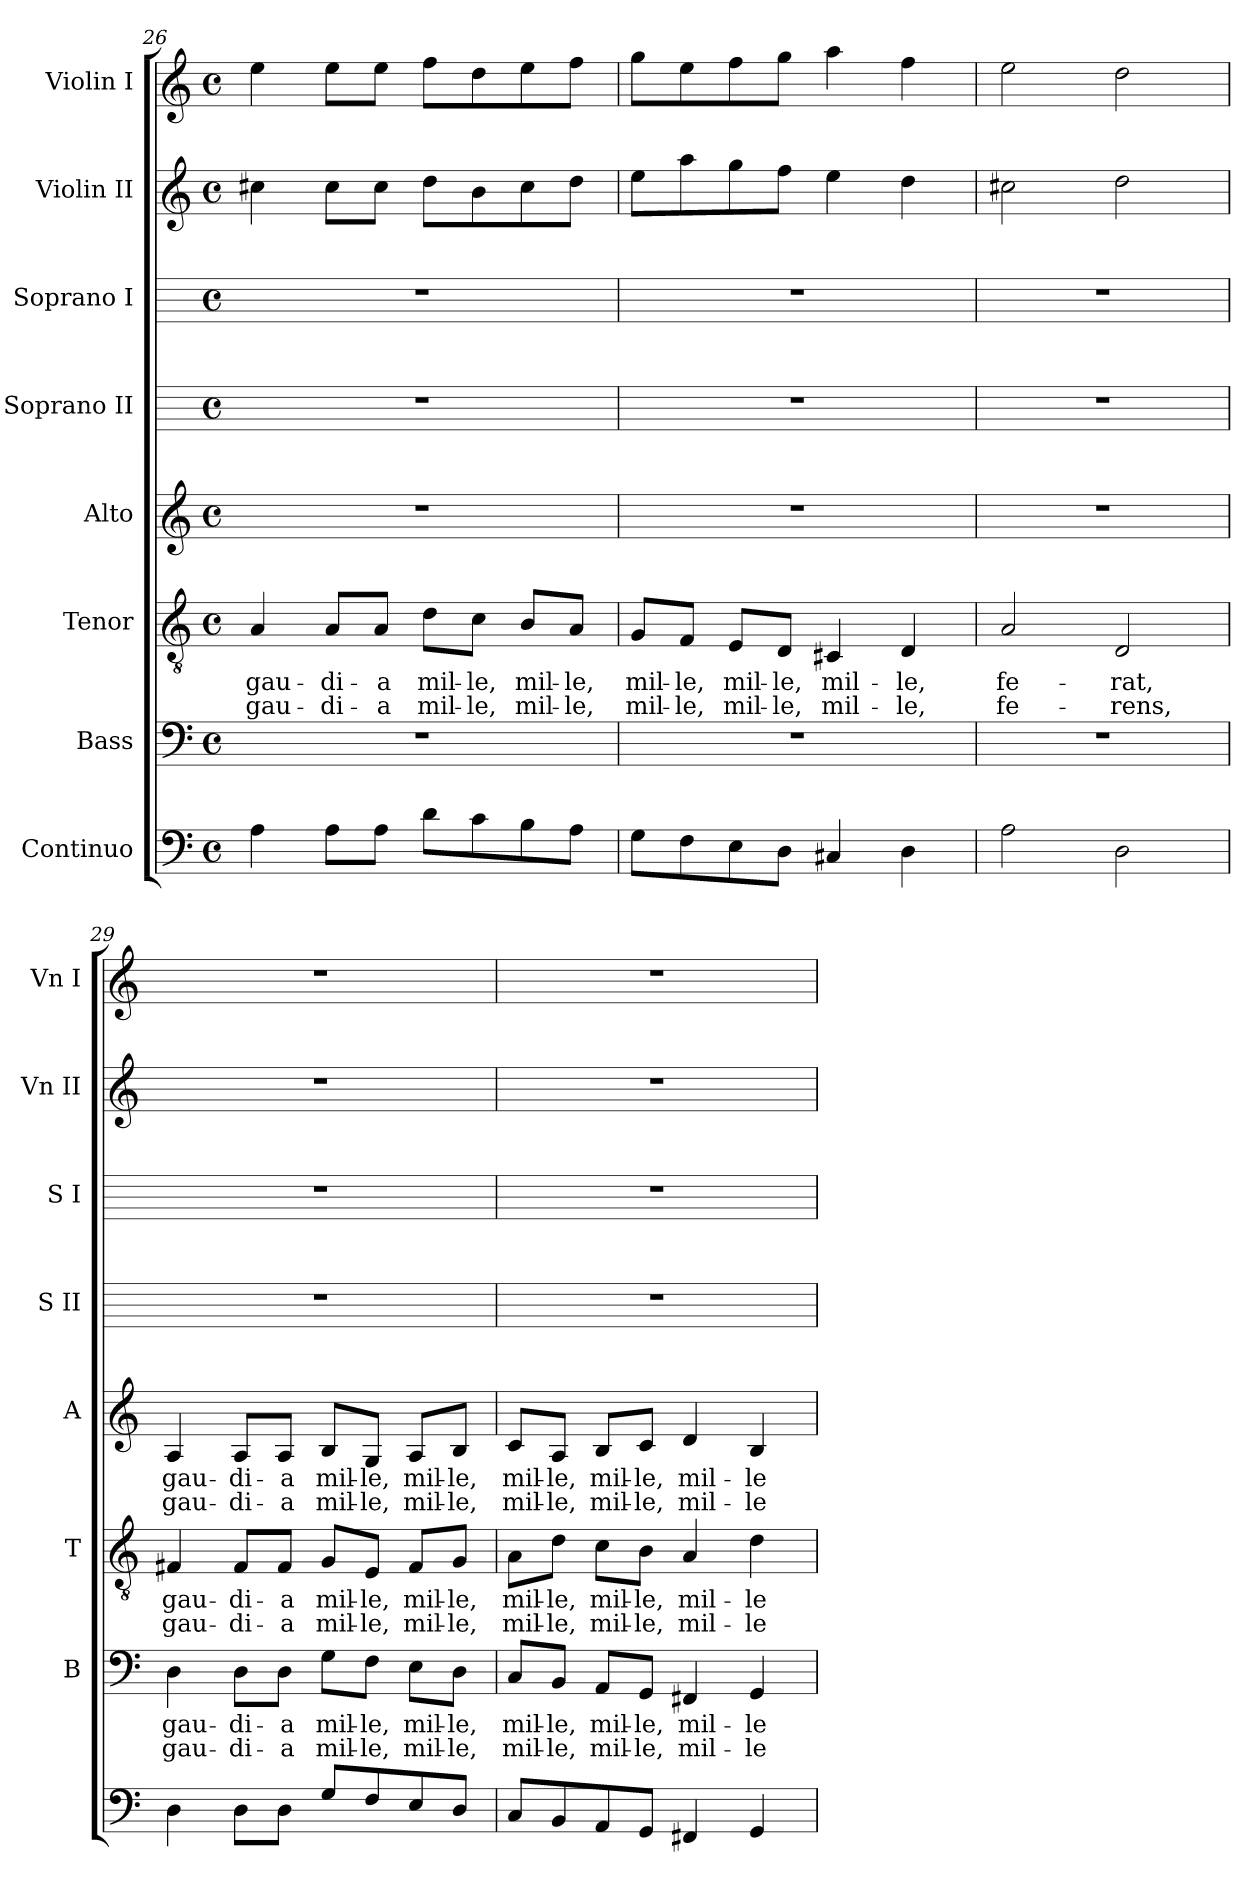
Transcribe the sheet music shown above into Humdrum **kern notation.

**kern	**kern	**text	**text	**kern	**text	**text	**kern	**text	**text	**kern	**kern	**kern	**kern
*part8	*part7	*part7	*part7	*part6	*part6	*part6	*part5	*part5	*part5	*part4	*part3	*part2	*part1
*staff8	*staff7	*staff7	*staff7	*staff6	*staff6	*staff6	*staff5	*staff5	*staff5	*staff4	*staff3	*staff2	*staff1
*I"Continuo	*I"Bass	*	*	*I"Tenor	*	*	*I"Alto	*	*	*I"Soprano II	*I"Soprano I	*I"Violin II	*I"Violin I
*	*I'B	*	*	*I'T	*	*	*I'A	*	*	*I'S II	*I'S I	*I'Vn II	*I'Vn I
!!LO:LB:g=z
*clefF4	*clefF4	*	*	*clefGv2	*	*	*clefG2	*	*	*	*	*clefG2	*clefG2
*k[]	*k[]	*	*	*k[]	*	*	*k[]	*	*	*	*	*k[]	*k[]
*C:	*C:	*	*	*C:	*	*	*C:	*	*	*	*	*C:	*C:
*M4/4	*M4/4	*	*	*M4/4	*	*	*M4/4	*	*	*M4/4	*M4/4	*M4/4	*M4/4
*met(c)	*met(c)	*	*	*met(c)	*	*	*met(c)	*	*	*met(c)	*met(c)	*met(c)	*met(c)
=26	=26	=26	=26	=26	=26	=26	=26	=26	=26	=26	=26	=26	=26
!	!	!	!	!	!LO:LY:b	!LO:LY:b	!	!	!	!	!	!	!
4A	1r	.	.	4A	gau-	-gau-	1r	.	.	1r	1r	4cc#X	4ee
!	!	!	!	!	!LO:LY:b	!LO:LY:b	!	!	!	!	!	!	!
8AL	.	.	.	8A/L	-di-	-di-	.	.	.	.	.	8cc#L	8eeL
!	!	!	!	!	!LO:LY:b	!LO:LY:b	!	!	!	!	!	!	!
8AJ	.	.	.	8A/J	-a	a	.	.	.	.	.	8cc#J	8eeJ
!	!	!	!	!	!LO:LY:b	!LO:LY:b	!	!	!	!	!	!	!
8dL	.	.	.	8d\L	mil-	-mil-	.	.	.	.	.	8ddL	8ffL
!	!	!	!	!	!LO:LY:b	!LO:LY:b	!	!	!	!	!	!	!
8c	.	.	.	8c\J	-le,	le,	.	.	.	.	.	8b	8dd
!	!	!	!	!	!LO:LY:b	!LO:LY:b	!	!	!	!	!	!	!
8B	.	.	.	8B/L	mil-	-mil-	.	.	.	.	.	8cc#	8ee
!	!	!	!	!	!LO:LY:b	!LO:LY:b	!	!	!	!	!	!	!
8AJ	.	.	.	8A/J	-le,	le,	.	.	.	.	.	8ddJ	8ffJ
=27	=27	=27	=27	=27	=27	=27	=27	=27	=27	=27	=27	=27	=27
!	!	!	!	!	!LO:LY:b	!LO:LY:b	!	!	!	!	!	!	!
8GL	1r	.	.	8G/L	mil-	-mil-	1r	.	.	1r	1r	8eeL	8ggL
!	!	!	!	!	!LO:LY:b	!LO:LY:b	!	!	!	!	!	!	!
8F	.	.	.	8F/J	-le,	le,	.	.	.	.	.	8aa	8ee
!	!	!	!	!	!LO:LY:b	!LO:LY:b	!	!	!	!	!	!	!
8E	.	.	.	8E/L	mil-	-mil-	.	.	.	.	.	8gg	8ff
!	!	!	!	!	!LO:LY:b	!LO:LY:b	!	!	!	!	!	!	!
8DJ	.	.	.	8D/J	-le,	le,	.	.	.	.	.	8ffJ	8ggJ
!	!	!	!	!	!LO:LY:b	!LO:LY:b	!	!	!	!	!	!	!
4C#X	.	.	.	4C#X	mil-	-mil-	.	.	.	.	.	4ee	4aa
!	!	!	!	!	!LO:LY:b	!LO:LY:b	!	!	!	!	!	!	!
4D	.	.	.	4D	-le,	le,	.	.	.	.	.	4dd	4ff
=28	=28	=28	=28	=28	=28	=28	=28	=28	=28	=28	=28	=28	=28
!	!	!	!	!	!LO:LY:b	!LO:LY:b	!	!	!	!	!	!	!
2A	1r	.	.	2A	fe-	-fe-	1r	.	.	1r	1r	2cc#X	2ee
!	!	!	!	!	!LO:LY:b	!LO:LY:b	!	!	!	!	!	!	!
2D	.	.	.	2D	-rat,	rens,	.	.	.	.	.	2dd	2dd
=29	=29	=29	=29	=29	=29	=29	=29	=29	=29	=29	=29	=29	=29
!	!	!LO:LY:b	!LO:LY:b	!	!LO:LY:b	!LO:LY:b	!	!LO:LY:b	!LO:LY:b	!	!	!	!
4D	4D	gau-	-gau-	4F#X	gau-	-gau-	4A	gau-	-gau-	1r	1r	1r	1r
!	!	!LO:LY:b	!LO:LY:b	!	!LO:LY:b	!LO:LY:b	!	!LO:LY:b	!LO:LY:b	!	!	!	!
8DL	8D\L	-di-	-di-	8F#/L	-di-	-di-	8A/L	-di-	-di-	.	.	.	.
!	!	!LO:LY:b	!LO:LY:b	!	!LO:LY:b	!LO:LY:b	!	!LO:LY:b	!LO:LY:b	!	!	!	!
8DJ	8D\J	-a	a	8F#/J	-a	a	8A/J	-a	a	.	.	.	.
!	!	!LO:LY:b	!LO:LY:b	!	!LO:LY:b	!LO:LY:b	!	!LO:LY:b	!LO:LY:b	!	!	!	!
8GL	8G\L	mil-	-mil-	8G/L	mil-	-mil-	8B/L	mil-	-mil-	.	.	.	.
!	!	!LO:LY:b	!LO:LY:b	!	!LO:LY:b	!LO:LY:b	!	!LO:LY:b	!LO:LY:b	!	!	!	!
8F	8F\J	-le,	le,	8E/J	-le,	le,	8G/J	-le,	le,	.	.	.	.
!	!	!LO:LY:b	!LO:LY:b	!	!LO:LY:b	!LO:LY:b	!	!LO:LY:b	!LO:LY:b	!	!	!	!
8E	8E\L	mil-	-mil-	8F#/L	mil-	-mil-	8A/L	mil-	-mil-	.	.	.	.
!	!	!LO:LY:b	!LO:LY:b	!	!LO:LY:b	!LO:LY:b	!	!LO:LY:b	!LO:LY:b	!	!	!	!
8D/J	8D\J	-le,	le,	8G/J	-le,	le,	8B/J	-le,	le,	.	.	.	.
=30	=30	=30	=30	=30	=30	=30	=30	=30	=30	=30	=30	=30	=30
!	!	!LO:LY:b	!LO:LY:b	!	!LO:LY:b	!LO:LY:b	!	!LO:LY:b	!LO:LY:b	!	!	!	!
8CL	8C/L	mil-	-mil-	8A\L	mil-	-mil-	8c/L	mil-	-mil-	1r	1r	1r	1r
!	!	!LO:LY:b	!LO:LY:b	!	!LO:LY:b	!LO:LY:b	!	!LO:LY:b	!LO:LY:b	!	!	!	!
8BB	8BB/J	-le,	le,	8d\J	-le,	le,	8A/J	-le,	le,	.	.	.	.
!	!	!LO:LY:b	!LO:LY:b	!	!LO:LY:b	!LO:LY:b	!	!LO:LY:b	!LO:LY:b	!	!	!	!
8AA	8AA/L	mil-	-mil-	8c\L	mil-	-mil-	8B/L	mil-	-mil-	.	.	.	.
!	!	!LO:LY:b	!LO:LY:b	!	!LO:LY:b	!LO:LY:b	!	!LO:LY:b	!LO:LY:b	!	!	!	!
8GGJ	8GG/J	-le,	le,	8B\J	-le,	le,	8c/J	-le,	le,	.	.	.	.
!	!	!LO:LY:b	!LO:LY:b	!	!LO:LY:b	!LO:LY:b	!	!LO:LY:b	!LO:LY:b	!	!	!	!
4FF#X	4FF#X	mil-	-mil-	4A	mil-	-mil-	4d	mil-	-mil-	.	.	.	.
!	!	!LO:LY:b	!LO:LY:b	!	!LO:LY:b	!LO:LY:b	!	!LO:LY:b	!LO:LY:b	!	!	!	!
4GG	4GG	-le	le	4d	-le	le	4B	-le	le	.	.	.	.
=	=	=	=	=	=	=	=	=	=	=	=	=	=
*-	*-	*-	*-	*-	*-	*-	*-	*-	*-	*-	*-	*-	*-
